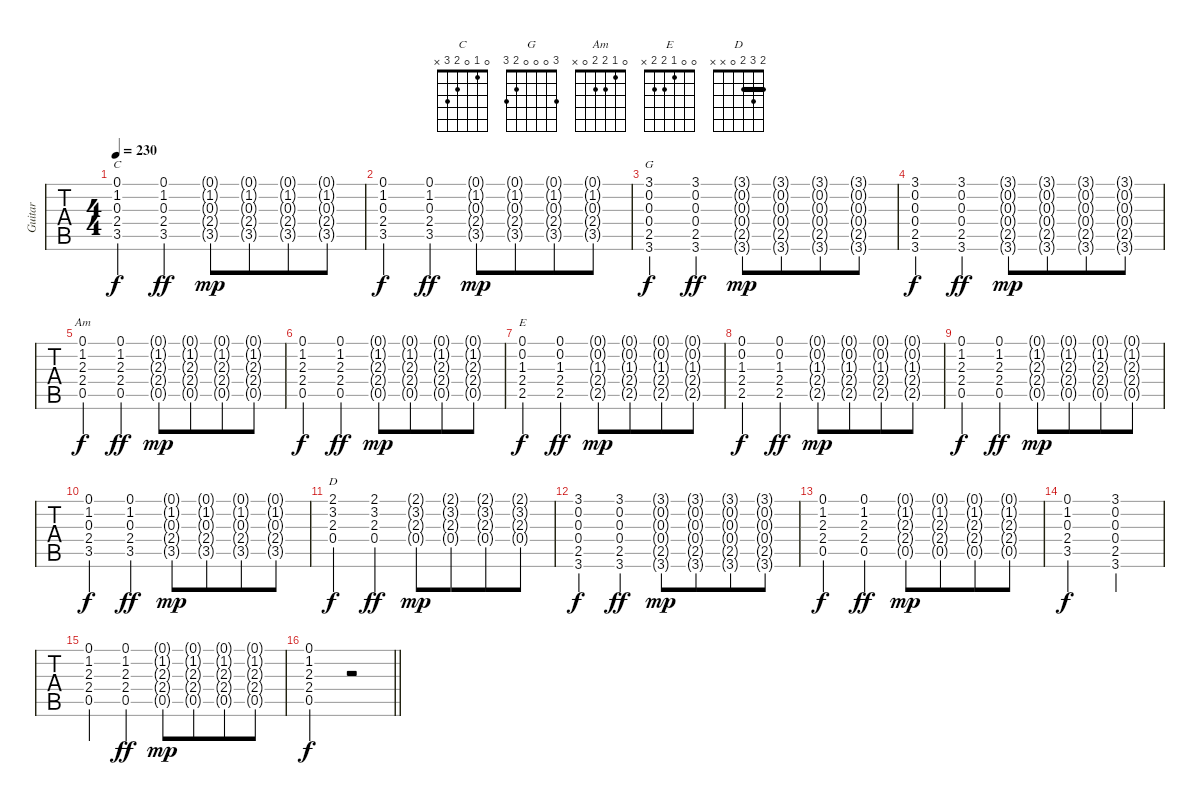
\track ("Guitar" "Guitar") {instrument acousticguitarnylon}
\staff {tabs}
\tuning (E4 B3 G3 D3 A2 E2) {hide}
\chord ("C" 0 1 0 2 3 x)
\chord ("G" 3 0 0 0 2 3)
\chord ("Am" 0 1 2 2 0 x)
\chord ("E" 0 0 1 2 2 x)
\chord ("D" 2 3 2 0 x x) {barre 2}
\ts (4 4)
\tempo 230
\clef g2
\ks c
(0.1 1.2 0.3 2.4 3.5).4{ch "C" dy f} (0.1{ac} 1.2{ac} 0.3{ac} 2.4{ac} 3.5{ac}).4{dy ff} (0.1{g} 1.2{g} 0.3{g} 2.4{g} 3.5{g}).8{dy mp} (0.1{g} 1.2{g} 0.3{g} 2.4{g} 3.5{g}).8{beam merge} (0.1{g} 1.2{g} 0.3{g} 2.4{g} 3.5{g}).8 (0.1{g} 1.2{g} 0.3{g} 2.4{g} 3.5{g}).8 |
(0.1 1.2 0.3 2.4 3.5).4{dy f} (0.1{ac} 1.2{ac} 0.3{ac} 2.4{ac} 3.5{ac}).4{dy ff} (0.1{g} 1.2{g} 0.3{g} 2.4{g} 3.5{g}).8{dy mp} (0.1{g} 1.2{g} 0.3{g} 2.4{g} 3.5{g}).8{beam merge} (0.1{g} 1.2{g} 0.3{g} 2.4{g} 3.5{g}).8 (0.1{g} 1.2{g} 0.3{g} 2.4{g} 3.5{g}).8 |
(3.1 0.2 0.3 0.4 2.5 3.6).4{ch "G" dy f} (3.1{ac} 0.2{ac} 0.3{ac} 0.4{ac} 2.5{ac} 3.6{ac}).4{dy ff} (3.1{g} 0.2{g} 0.3{g} 0.4{g} 2.5{g} 3.6{g}).8{dy mp} (3.1{g} 0.2{g} 0.3{g} 0.4{g} 2.5{g} 3.6{g}).8{beam merge} (3.1{g} 0.2{g} 0.3{g} 0.4{g} 2.5{g} 3.6{g}).8 (3.1{g} 0.2{g} 0.3{g} 0.4{g} 2.5{g} 3.6{g}).8 |
(3.1 0.2 0.3 0.4 2.5 3.6).4{dy f} (3.1{ac} 0.2{ac} 0.3{ac} 0.4{ac} 2.5{ac} 3.6{ac}).4{dy ff} (3.1{g} 0.2{g} 0.3{g} 0.4{g} 2.5{g} 3.6{g}).8{dy mp} (3.1{g} 0.2{g} 0.3{g} 0.4{g} 2.5{g} 3.6{g}).8{beam merge} (3.1{g} 0.2{g} 0.3{g} 0.4{g} 2.5{g} 3.6{g}).8 (3.1{g} 0.2{g} 0.3{g} 0.4{g} 2.5{g} 3.6{g}).8 |
(0.1 1.2 2.3 2.4 0.5).4{ch "Am" dy f} (0.1{ac} 1.2{ac} 2.3{ac} 2.4{ac} 0.5{ac}).4{dy ff} (0.1{g} 1.2{g} 2.3{g} 2.4{g} 0.5{g}).8{dy mp} (0.1{g} 1.2{g} 2.3{g} 2.4{g} 0.5{g}).8{beam merge} (0.1{g} 1.2{g} 2.3{g} 2.4{g} 0.5{g}).8 (0.1{g} 1.2{g} 2.3{g} 2.4{g} 0.5{g}).8 |
(0.1 1.2 2.3 2.4 0.5).4{dy f} (0.1{ac} 1.2{ac} 2.3{ac} 2.4{ac} 0.5{ac}).4{dy ff} (0.1{g} 1.2{g} 2.3{g} 2.4{g} 0.5{g}).8{dy mp} (0.1{g} 1.2{g} 2.3{g} 2.4{g} 0.5{g}).8{beam merge} (0.1{g} 1.2{g} 2.3{g} 2.4{g} 0.5{g}).8 (0.1{g} 1.2{g} 2.3{g} 2.4{g} 0.5{g}).8 |
(0.1 0.2 1.3 2.4 2.5).4{ch "E" dy f} (0.1{ac} 0.2{ac} 1.3{ac} 2.4{ac} 2.5{ac}).4{dy ff} (0.1{g} 0.2{g} 1.3{g} 2.4{g} 2.5{g}).8{dy mp} (0.1{g} 0.2{g} 1.3{g} 2.4{g} 2.5{g}).8{beam merge} (0.1{g} 0.2{g} 1.3{g} 2.4{g} 2.5{g}).8 (0.1{g} 0.2{g} 1.3{g} 2.4{g} 2.5{g}).8 |
(0.1 0.2 1.3 2.4 2.5).4{dy f} (0.1{ac} 0.2{ac} 1.3{ac} 2.4{ac} 2.5{ac}).4{dy ff} (0.1{g} 0.2{g} 1.3{g} 2.4{g} 2.5{g}).8{dy mp} (0.1{g} 0.2{g} 1.3{g} 2.4{g} 2.5{g}).8{beam merge} (0.1{g} 0.2{g} 1.3{g} 2.4{g} 2.5{g}).8 (0.1{g} 0.2{g} 1.3{g} 2.4{g} 2.5{g}).8 |
(0.1 1.2 2.3 2.4 0.5).4{dy f} (0.1{ac} 1.2{ac} 2.3{ac} 2.4{ac} 0.5{ac}).4{dy ff} (0.1{g} 1.2{g} 2.3{g} 2.4{g} 0.5{g}).8{dy mp} (0.1{g} 1.2{g} 2.3{g} 2.4{g} 0.5{g}).8{beam merge} (0.1{g} 1.2{g} 2.3{g} 2.4{g} 0.5{g}).8 (0.1{g} 1.2{g} 2.3{g} 2.4{g} 0.5{g}).8 |
(0.1 1.2 0.3 2.4 3.5).4{dy f} (0.1{ac} 1.2{ac} 0.3{ac} 2.4{ac} 3.5{ac}).4{dy ff} (0.1{g} 1.2{g} 0.3{g} 2.4{g} 3.5{g}).8{dy mp} (0.1{g} 1.2{g} 0.3{g} 2.4{g} 3.5{g}).8{beam merge} (0.1{g} 1.2{g} 0.3{g} 2.4{g} 3.5{g}).8 (0.1{g} 1.2{g} 0.3{g} 2.4{g} 3.5{g}).8 |
(2.1 3.2 2.3 0.4).4{ch "D" dy f} (2.1{ac} 3.2{ac} 2.3{ac} 0.4{ac}).4{dy ff} (2.1{g} 3.2{g} 2.3{g} 0.4{g}).8{dy mp} (2.1{g} 3.2{g} 2.3{g} 0.4{g}).8{beam merge} (2.1{g} 3.2{g} 2.3{g} 0.4{g}).8 (2.1{g} 3.2{g} 2.3{g} 0.4{g}).8 |
(3.1 0.2 0.3 0.4 2.5 3.6).4{dy f} (3.1{ac} 0.2{ac} 0.3{ac} 0.4{ac} 2.5{ac} 3.6{ac}).4{dy ff} (3.1{g} 0.2{g} 0.3{g} 0.4{g} 2.5{g} 3.6{g}).8{dy mp} (3.1{g} 0.2{g} 0.3{g} 0.4{g} 2.5{g} 3.6{g}).8{beam merge} (3.1{g} 0.2{g} 0.3{g} 0.4{g} 2.5{g} 3.6{g}).8 (3.1{g} 0.2{g} 0.3{g} 0.4{g} 2.5{g} 3.6{g}).8 |
(0.1 1.2 2.3 2.4 0.5).4{dy f} (0.1{ac} 1.2{ac} 2.3{ac} 2.4{ac} 0.5{ac}).4{dy ff} (0.1{g} 1.2{g} 2.3{g} 2.4{g} 0.5{g}).8{dy mp} (0.1{g} 1.2{g} 2.3{g} 2.4{g} 0.5{g}).8{beam merge} (0.1{g} 1.2{g} 2.3{g} 2.4{g} 0.5{g}).8 (0.1{g} 1.2{g} 2.3{g} 2.4{g} 0.5{g}).8 |
(0.1 1.2 0.3 2.4 3.5).2{dy f} (3.1 0.2 0.3 0.4 2.5 3.6).2 |
(0.1 1.2 2.3 2.4 0.5).4 (0.1{ac} 1.2{ac} 2.3{ac} 2.4{ac} 0.5{ac}).4{dy ff} (0.1{g} 1.2{g} 2.3{g} 2.4{g} 0.5{g}).8{dy mp} (0.1{g} 1.2{g} 2.3{g} 2.4{g} 0.5{g}).8{beam merge} (0.1{g} 1.2{g} 2.3{g} 2.4{g} 0.5{g}).8 (0.1{g} 1.2{g} 2.3{g} 2.4{g} 0.5{g}).8 |
\barLineRight lightlight
(0.1 1.2 2.3 2.4 0.5).2{dy f} r.2
